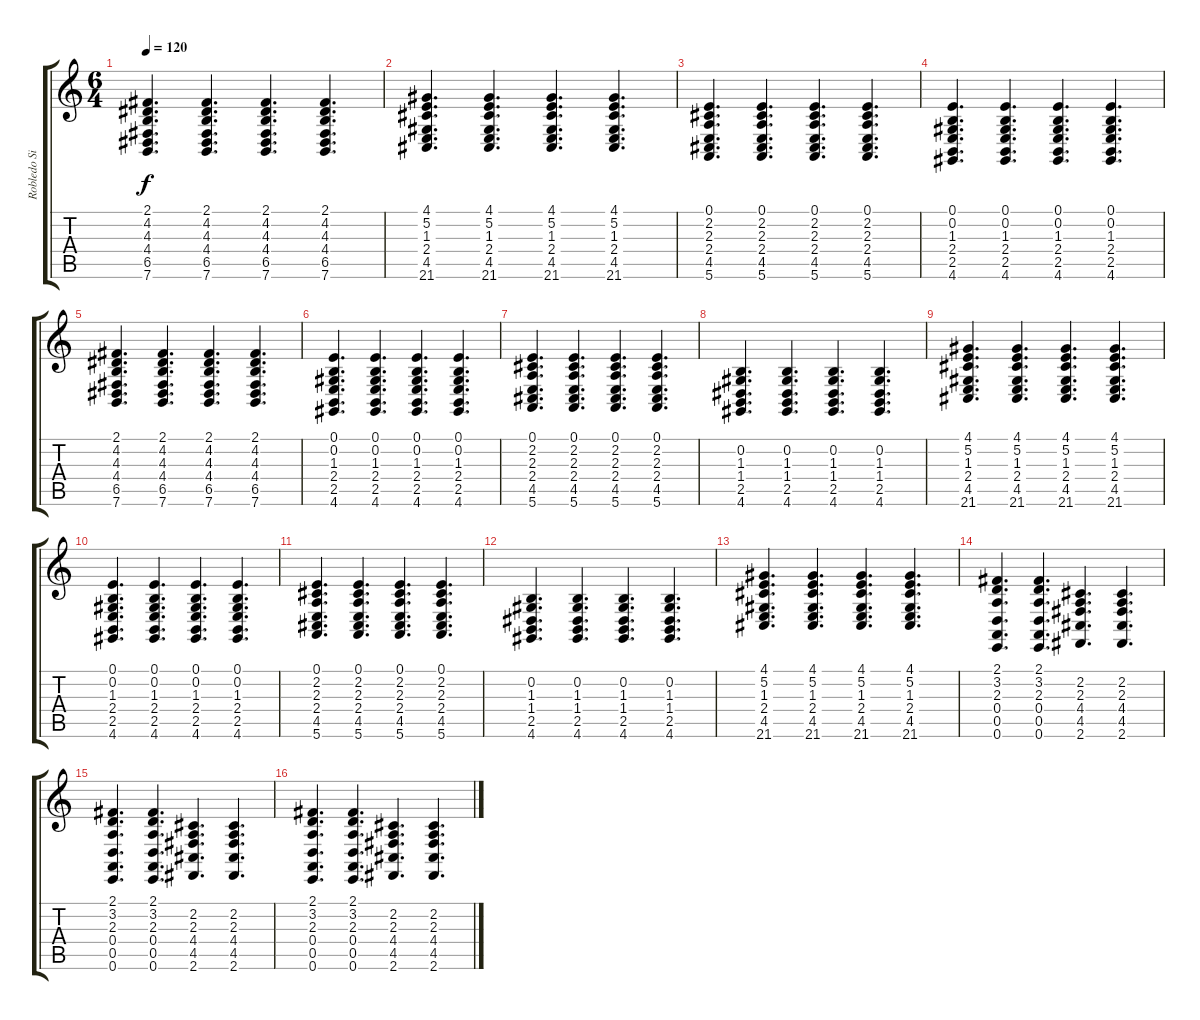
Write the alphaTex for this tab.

\track ("Robledo Silva " "Robledo Si") {instrument acousticgrandpiano}
\staff {score tabs}
\tuning (E4 B3 G3 D3 A2 E2) {hide}
\ts (6 4)
\tempo 120
\clef g2
\ks c
(2.1 4.2 4.3 4.4 6.5 7.6).4{d dy f} (2.1 4.2 4.3 4.4 6.5 7.6).4{d} (2.1 4.2 4.3 4.4 6.5 7.6).4{d} (2.1 4.2 4.3 4.4 6.5 7.6).4{d} |
(4.1 5.2 1.3 2.4 4.5 21.6).4{d} (4.1 5.2 1.3 2.4 4.5 21.6).4{d} (4.1 5.2 1.3 2.4 4.5 21.6).4{d} (4.1 5.2 1.3 2.4 4.5 21.6).4{d} |
(0.1 2.2 2.3 2.4 4.5 5.6).4{d} (0.1 2.2 2.3 2.4 4.5 5.6).4{d} (0.1 2.2 2.3 2.4 4.5 5.6).4{d} (0.1 2.2 2.3 2.4 4.5 5.6).4{d} |
(0.1 0.2 1.3 2.4 2.5 4.6).4{d} (0.1 0.2 1.3 2.4 2.5 4.6).4{d} (0.1 0.2 1.3 2.4 2.5 4.6).4{d} (0.1 0.2 1.3 2.4 2.5 4.6).4{d} |
(2.1 4.2 4.3 4.4 6.5 7.6).4{d} (2.1 4.2 4.3 4.4 6.5 7.6).4{d} (2.1 4.2 4.3 4.4 6.5 7.6).4{d} (2.1 4.2 4.3 4.4 6.5 7.6).4{d} |
(0.1 0.2 1.3 2.4 2.5 4.6).4{d} (0.1 0.2 1.3 2.4 2.5 4.6).4{d} (0.1 0.2 1.3 2.4 2.5 4.6).4{d} (0.1 0.2 1.3 2.4 2.5 4.6).4{d} |
(0.1 2.2 2.3 2.4 4.5 5.6).4{d} (0.1 2.2 2.3 2.4 4.5 5.6).4{d} (0.1 2.2 2.3 2.4 4.5 5.6).4{d} (0.1 2.2 2.3 2.4 4.5 5.6).4{d} |
(0.2 1.3 1.4 2.5 4.6).4{d} (0.2 1.3 1.4 2.5 4.6).4{d} (0.2 1.3 1.4 2.5 4.6).4{d} (0.2 1.3 1.4 2.5 4.6).4{d} |
(4.1 5.2 1.3 2.4 4.5 21.6).4{d} (4.1 5.2 1.3 2.4 4.5 21.6).4{d} (4.1 5.2 1.3 2.4 4.5 21.6).4{d} (4.1 5.2 1.3 2.4 4.5 21.6).4{d} |
(0.1 0.2 1.3 2.4 2.5 4.6).4{d} (0.1 0.2 1.3 2.4 2.5 4.6).4{d} (0.1 0.2 1.3 2.4 2.5 4.6).4{d} (0.1 0.2 1.3 2.4 2.5 4.6).4{d} |
(0.1 2.2 2.3 2.4 4.5 5.6).4{d} (0.1 2.2 2.3 2.4 4.5 5.6).4{d} (0.1 2.2 2.3 2.4 4.5 5.6).4{d} (0.1 2.2 2.3 2.4 4.5 5.6).4{d} |
(0.2 1.3 1.4 2.5 4.6).4{d} (0.2 1.3 1.4 2.5 4.6).4{d} (0.2 1.3 1.4 2.5 4.6).4{d} (0.2 1.3 1.4 2.5 4.6).4{d} |
(4.1 5.2 1.3 2.4 4.5 21.6).4{d} (4.1 5.2 1.3 2.4 4.5 21.6).4{d} (4.1 5.2 1.3 2.4 4.5 21.6).4{d} (4.1 5.2 1.3 2.4 4.5 21.6).4{d} |
(2.1 3.2 2.3 0.4 0.5 0.6).4{d} (2.1 3.2 2.3 0.4 0.5 0.6).4{d} (2.2 2.3 4.4 4.5 2.6).4{d} (2.2 2.3 4.4 4.5 2.6).4{d} |
(2.1 3.2 2.3 0.4 0.5 0.6).4{d} (2.1 3.2 2.3 0.4 0.5 0.6).4{d} (2.2 2.3 4.4 4.5 2.6).4{d} (2.2 2.3 4.4 4.5 2.6).4{d} |
(2.1 3.2 2.3 0.4 0.5 0.6).4{d} (2.1 3.2 2.3 0.4 0.5 0.6).4{d} (2.2 2.3 4.4 4.5 2.6).4{d} (2.2 2.3 4.4 4.5 2.6).4{d}
